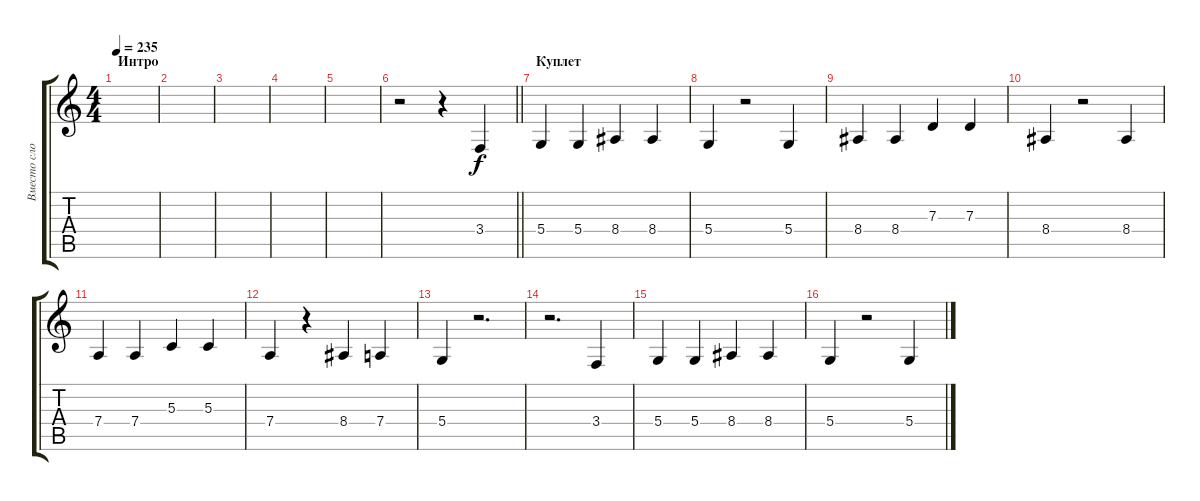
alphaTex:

\track ("Вместо слов" "Вместо сло") {instrument fx5brightness}
\staff {score tabs}
\tuning (E4 B3 G3 D3 A2 E2) {hide}
\ts (4 4)
\section ("" "Интро")
\tempo 235
\clef g2
\ks c
|
|
|
|
|
\barLineRight lightlight
r.2 r.4 3.4.4 |
\section ("" "Куплет")
5.4.4 5.4.4 8.4.4 8.4.4 |
5.4.4 r.2 5.4.4 |
8.4.4 8.4.4 7.3.4 7.3.4 |
8.4.4 r.2 8.4.4 |
7.4.4 7.4.4 5.3.4 5.3.4 |
7.4.4 r.4 8.4.4 7.4.4 |
5.4.4 r.2{d} |
r.2{d} 3.4.4 |
5.4.4 5.4.4 8.4.4 8.4.4 |
5.4.4 r.2 5.4.4
